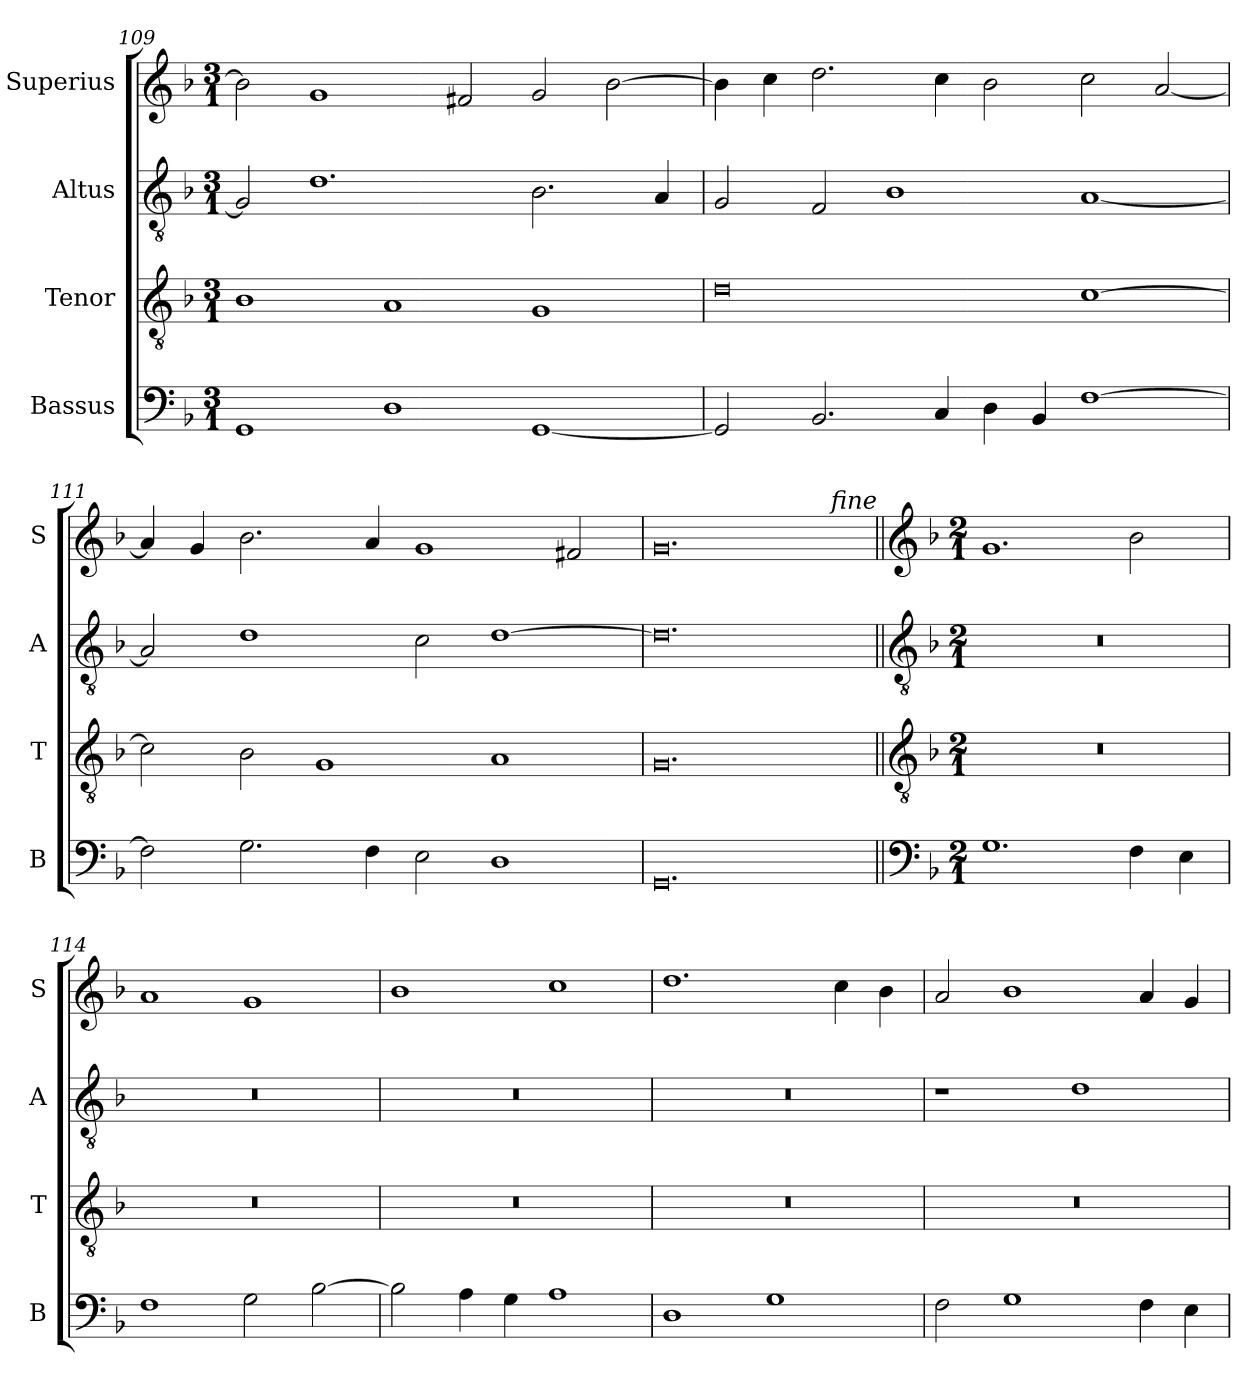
**kern	**kern	**kern	**kern
*part4	*part3	*part2	*part1
*staff4	*staff3	*staff2	*staff1
*I"Bassus	*I"Tenor	*I"Altus	*I"Superius
*I'B	*I'T	*I'A	*I'S
*clefF4	*clefGv2	*clefGv2	*clefG2
*k[b-]	*k[b-]	*k[b-]	*k[b-]
*M3/1	*M3/1	*M3/1	*M3/1
=109	=109	=109	=109
1GG	1B-	2G/]	2b-\]
.	.	1.d	1g
1D	1A	.	.
.	.	.	2f#X/
[1GG	1G	2.B-\	2g/
.	.	.	[2b-\
.	.	4A/	.
=110	=110	=110	=110
2GG/]	0d	2G/	4b-\]
.	.	.	4cc\
2.BB-/	.	2F/	2.dd\
.	.	1B-	.
4C/	.	.	4cc\
4D\	.	.	2b-\
4BB-/	.	.	.
[1F	[1c	[1A	2cc\
.	.	.	[2a/
=111	=111	=111	=111
2F\]	2c\]	2A/]	4a/]
.	.	.	4g/
2.G\	2B-\	1d	2.b-\
.	1G	.	.
4F\	.	.	4a/
2E\	.	2c\	1g
1D	1A	[1d	.
.	.	.	2f#X/
=112	=112	=112	=112
0.GG	0.G	0.d]	0.g
!	!	!	!LO:TX:a:i:rj:t=fine
!!LO:LB:g=z
=113||	=113||	=113||	=113||
*clefF4	*clefGv2	*clefGv2	*clefG2
*k[b-]	*k[b-]	*k[b-]	*k[b-]
*M2/1	*M2/1	*M2/1	*M2/1
1.G	0r	0r	1.g
4F\	.	.	2b-\
4E\	.	.	.
=114	=114	=114	=114
1F	0r	0r	1a
2G\	.	.	1g
[2B-\	.	.	.
=115	=115	=115	=115
2B-\]	0r	0r	1b-
4A\	.	.	.
4G\	.	.	.
1A	.	.	1cc
=116	=116	=116	=116
1D	0r	0r	1.dd
1G	.	.	.
.	.	.	4cc\
.	.	.	4b-\
=117	=117	=117	=117
2F\	0r	1r	2a/
1G	.	.	1b-
.	.	1d	.
4F\	.	.	4a/
4E\	.	.	4g/
=	=	=	=
*-	*-	*-	*-
